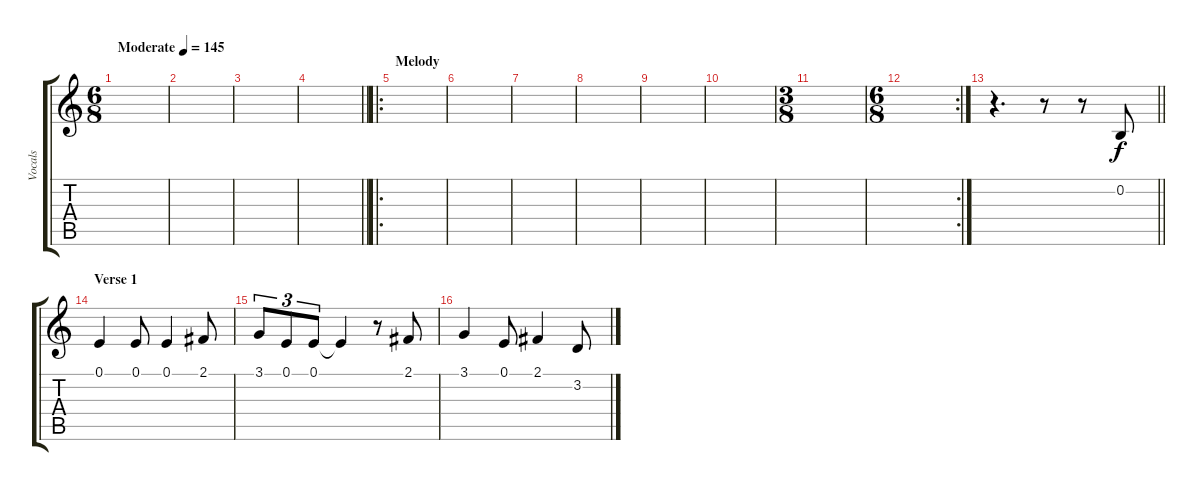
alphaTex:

\track ("Vocals" "Vocals") {instrument harmonica}
\staff {score tabs}
\tuning (E4 B3 G3 D3 A2 E2) {hide}
\ts (6 8)
\tempo (145 "Moderate")
\clef g2
\ks c
|
|
|
\barLineRight lightlight
|
\ro
\section ("" "Melody")
|
|
|
|
|
|
\ts (3 8)
|
\rc 2
\ts (6 8)
|
\barLineRight lightlight
r.4{d} r.8 r.8 0.2.8 |
\section ("" "Verse 1")
0.1.4 0.1.8 0.1.4 2.1.8 |
3.1.8{tu (3 2)} 0.1.8{tu (3 2)} 0.1.8{tu (3 2)} 0.1{t}.4 r.8 2.1.8 |
3.1.4 0.1.8 2.1.4 3.2.8
